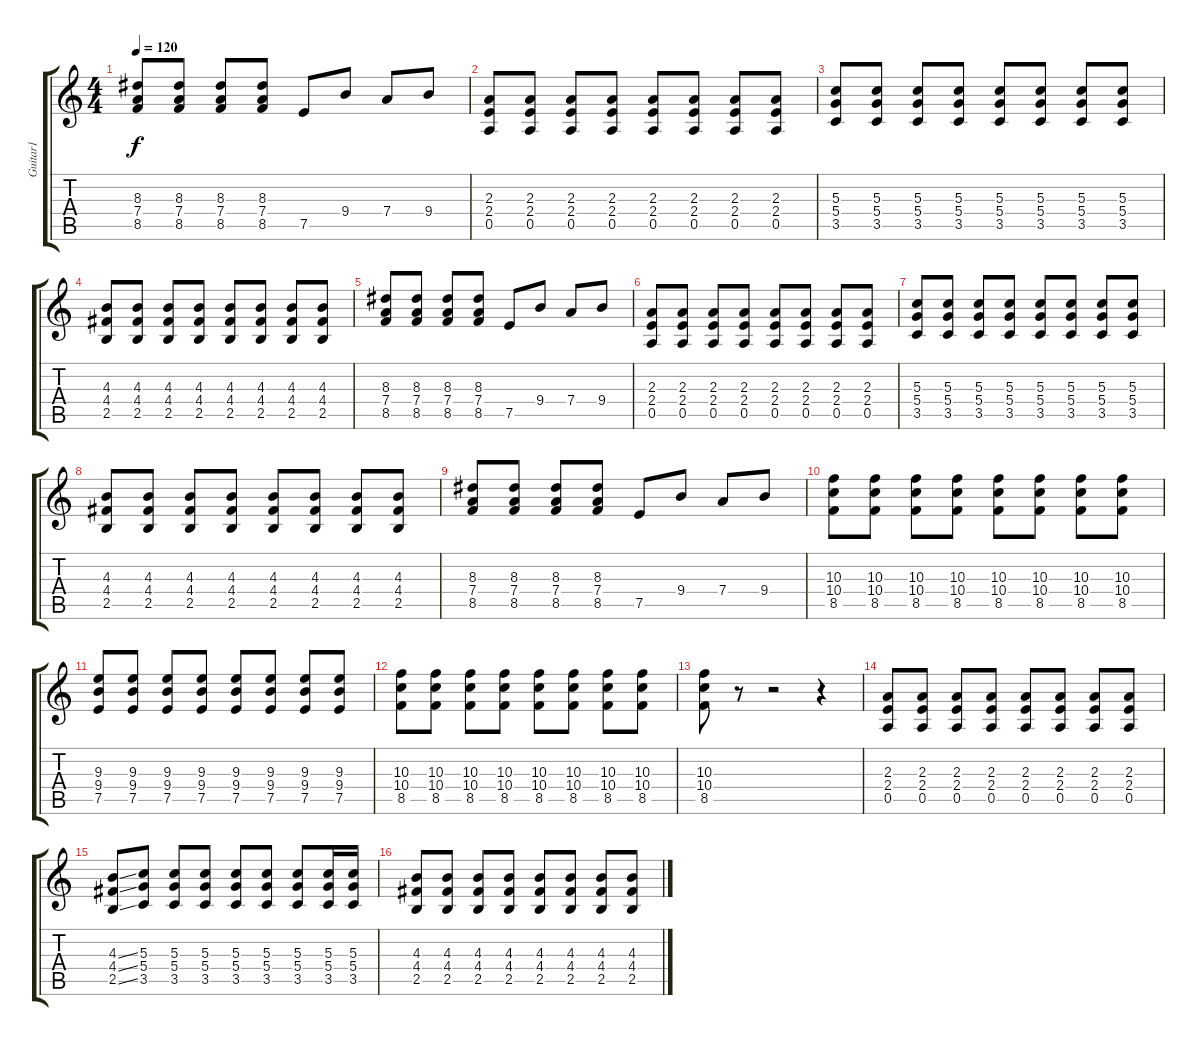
\track ("Guitar1" "Guitar1") {instrument distortionguitar}
\staff {score tabs}
\tuning (E4 B3 G3 D3 A2 E2) {hide}
\ts (4 4)
\tempo 120
\clef g2
\ks c
(8.3 7.4 8.5).8{dy f} (8.3 7.4 8.5).8 (8.3 7.4 8.5).8 (8.3 7.4 8.5).8 7.5.8 9.4.8 7.4.8 9.4.8 |
(2.3 2.4 0.5).8 (2.3 2.4 0.5).8 (2.3 2.4 0.5).8 (2.3 2.4 0.5).8 (2.3 2.4 0.5).8 (2.3 2.4 0.5).8 (2.3 2.4 0.5).8 (2.3 2.4 0.5).8 |
(5.3 5.4 3.5).8 (5.3 5.4 3.5).8 (5.3 5.4 3.5).8 (5.3 5.4 3.5).8 (5.3 5.4 3.5).8 (5.3 5.4 3.5).8 (5.3 5.4 3.5).8 (5.3 5.4 3.5).8 |
(4.3 4.4 2.5).8 (4.3 4.4 2.5).8 (4.3 4.4 2.5).8 (4.3 4.4 2.5).8 (4.3 4.4 2.5).8 (4.3 4.4 2.5).8 (4.3 4.4 2.5).8 (4.3 4.4 2.5).8 |
(8.3 7.4 8.5).8 (8.3 7.4 8.5).8 (8.3 7.4 8.5).8 (8.3 7.4 8.5).8 7.5.8 9.4.8 7.4.8 9.4.8 |
(2.3 2.4 0.5).8 (2.3 2.4 0.5).8 (2.3 2.4 0.5).8 (2.3 2.4 0.5).8 (2.3 2.4 0.5).8 (2.3 2.4 0.5).8 (2.3 2.4 0.5).8 (2.3 2.4 0.5).8 |
(5.3 5.4 3.5).8 (5.3 5.4 3.5).8 (5.3 5.4 3.5).8 (5.3 5.4 3.5).8 (5.3 5.4 3.5).8 (5.3 5.4 3.5).8 (5.3 5.4 3.5).8 (5.3 5.4 3.5).8 |
(4.3 4.4 2.5).8 (4.3 4.4 2.5).8 (4.3 4.4 2.5).8 (4.3 4.4 2.5).8 (4.3 4.4 2.5).8 (4.3 4.4 2.5).8 (4.3 4.4 2.5).8 (4.3 4.4 2.5).8 |
(8.3 7.4 8.5).8 (8.3 7.4 8.5).8 (8.3 7.4 8.5).8 (8.3 7.4 8.5).8 7.5.8 9.4.8 7.4.8 9.4.8 |
(10.3 10.4 8.5).8 (10.3 10.4 8.5).8 (10.3 10.4 8.5).8 (10.3 10.4 8.5).8 (10.3 10.4 8.5).8 (10.3 10.4 8.5).8 (10.3 10.4 8.5).8 (10.3 10.4 8.5).8 |
(9.3 9.4 7.5).8 (9.3 9.4 7.5).8 (9.3 9.4 7.5).8 (9.3 9.4 7.5).8 (9.3 9.4 7.5).8 (9.3 9.4 7.5).8 (9.3 9.4 7.5).8 (9.3 9.4 7.5).8 |
(10.3 10.4 8.5).8 (10.3 10.4 8.5).8 (10.3 10.4 8.5).8 (10.3 10.4 8.5).8 (10.3 10.4 8.5).8 (10.3 10.4 8.5).8 (10.3 10.4 8.5).8 (10.3 10.4 8.5).8 |
(10.3 10.4 8.5).8 r.8 r.2 r.4 |
(2.3 2.4 0.5).8 (2.3 2.4 0.5).8 (2.3 2.4 0.5).8 (2.3 2.4 0.5).8 (2.3 2.4 0.5).8 (2.3 2.4 0.5).8 (2.3 2.4 0.5).8 (2.3 2.4 0.5).8 |
(4.3{ss} 4.4{ss} 2.5{ss}).8 (5.3 5.4 3.5).8 (5.3 5.4 3.5).8 (5.3 5.4 3.5).8 (5.3 5.4 3.5).8 (5.3 5.4 3.5).8 (5.3 5.4 3.5).8 (5.3 5.4 3.5).16 (5.3 5.4 3.5).16 |
(4.3 4.4 2.5).8 (4.3 4.4 2.5).8 (4.3 4.4 2.5).8 (4.3 4.4 2.5).8 (4.3 4.4 2.5).8 (4.3 4.4 2.5).8 (4.3 4.4 2.5).8 (4.3 4.4 2.5).8
